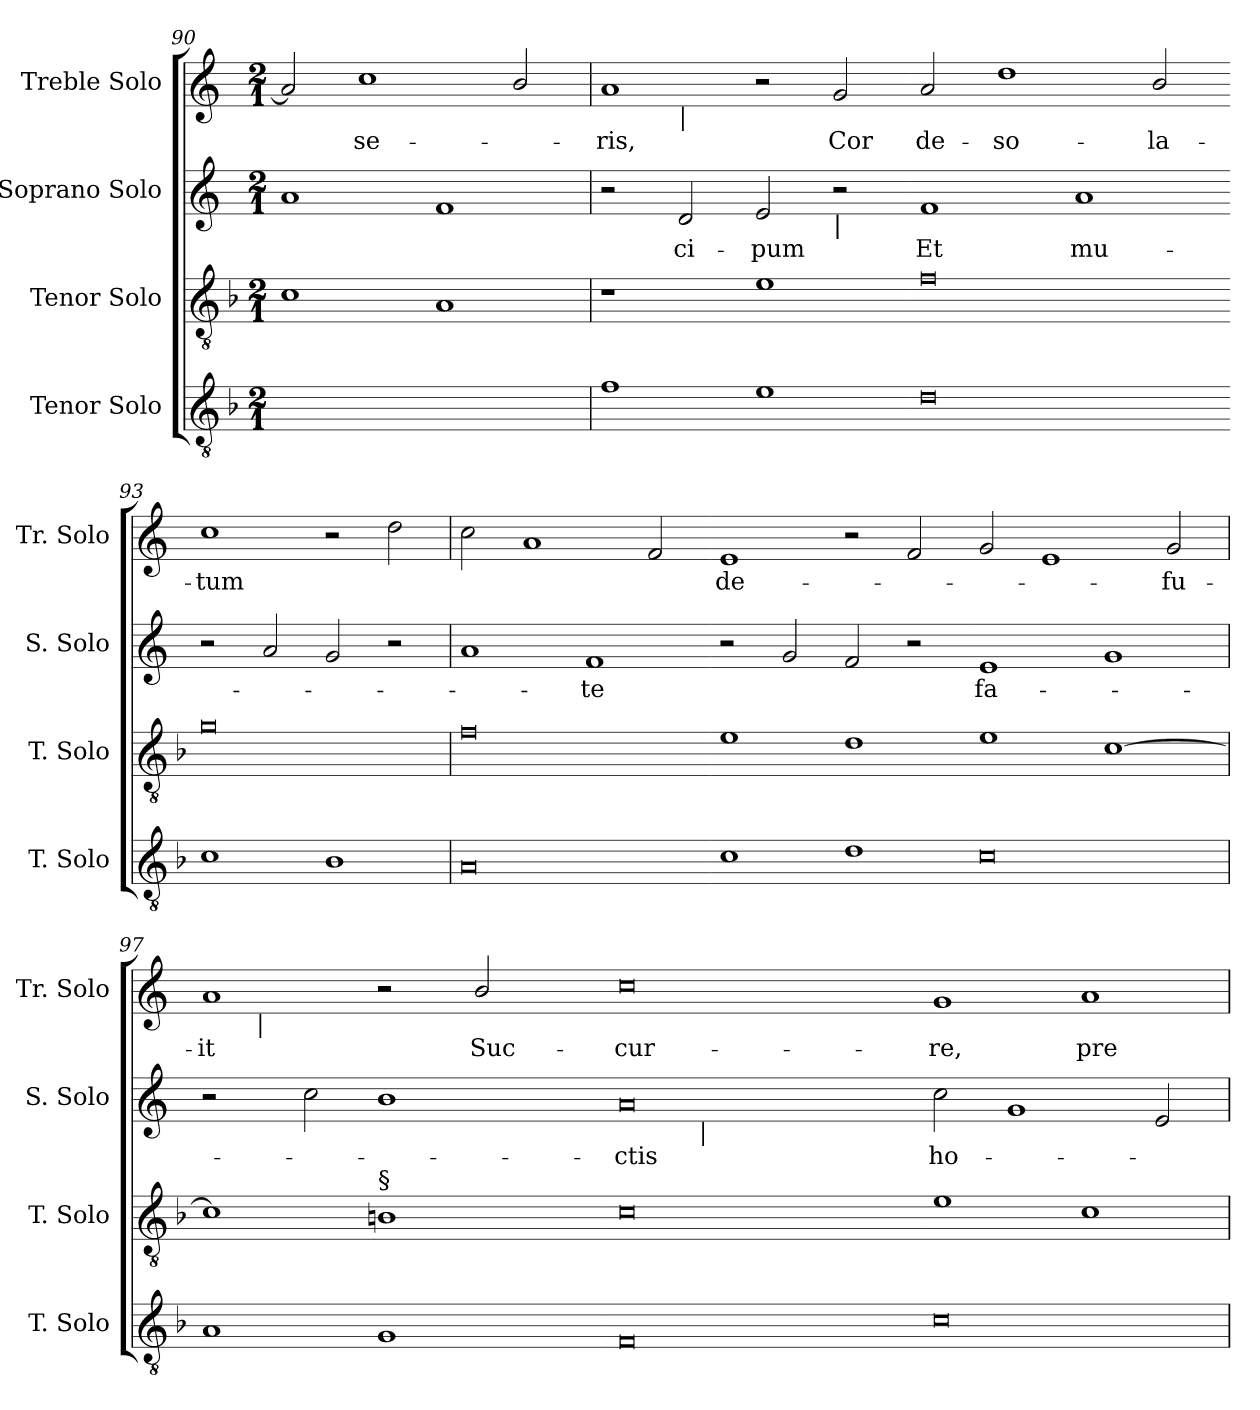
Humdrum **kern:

**kern	**kern	**kern	**text	**kern	**text
*part4	*part3	*part2	*part2	*part1	*part1
*staff4	*staff3	*staff2	*staff2	*staff1	*staff1
*I"Tenor Solo	*I"Tenor Solo	*I"Soprano Solo	*	*I"Treble Solo	*
*I'T. Solo	*I'T. Solo	*I'S. Solo	*	*I'Tr. Solo	*
*clefGv2	*clefGv2	*clefG2	*	*clefG2	*
*ITrd7c12	*ITrd7c12	*	*	*	*
*k[b-]	*k[b-]	*k[]	*	*k[]	*
*F:	*F:	*C:	*	*C:	*
*M2/1	*M2/1	*M2/1	*	*M2/1	*
=90	=90	=90	=90	=90	=90
0FFiyy]	1Ci	1ai	.	2ai/]	.
!	!	!	!	!	!LO:LY:b:color=#000000
.	.	.	.	1cci	-se-
.	1AAi	1fi	.	.	.
.	.	.	.	2bi/	.
!!LO:LB:g=z
=91	=91	=91	=91	=91	=91
!	!	!	!	!LO:TX:b:i:t=-	!
!	!	!	!	!	!LO:LY:b:color=#000000
*	*	*	*	*^	*
1Fi	1r	2r	.	1ai	2ryy	-ris,
!	!	!	!	!	!LO:TX:b:i:t=|	!
!	!	!	!LO:LY:b:color=#000000	!	!	!
.	.	2di/	-ci-	.	1.ryy	.
!	!	!	!LO:LY:b:color=#000000	!	!	!
1Ei	1Ei	2ei/	-pum	2r	.	.
!	!	!LO:TX:b:i:t=|	!	!	!	!
!	!	!	!	!	!	!LO:LY:b:color=#000000
.	.	2r	.	2gi/	.	Cor
*	*	*	*	*v	*v	*
=92-	=92-	=92-	=92-	=92-	=92-
*	*	*	*	*^	*
!	!	!	!LO:LY:b:color=#000000	!	!	!
*	*	*	*	*v	*v	*
*	*	*	*	*^	*
!	!	!	!	!	!	!LO:LY:b:color=#000000
*	*	*	*	*v	*v	*
0Di	0Fi	1fi	Et	2ai/	de-
!	!	!	!	!	!LO:LY:b:color=#000000
.	.	.	.	1ddi	-so-
!	!	!	!LO:LY:b:color=#000000	!	!
.	.	1ai	mu-	.	.
!	!	!	!	!	!LO:LY:b:color=#000000
.	.	.	.	2bi/	-la-
=93-	=93-	=93-	=93-	=93-	=93-
!	!	!	!	!	!LO:LY:b:color=#000000
1Ci	0Gi	2r	.	1cci	-tum
.	.	2ai/	.	.	.
1BB-i	.	2gi/	.	2r	.
.	.	2r	.	2ddi\	.
=94	=94	=94	=94	=94	=94
0AAi	0Fi	1ai	.	2cci\	.
.	.	.	.	1ai	.
!	!	!	!LO:LY:b:color=#000000	!	!
.	.	1fi	-te	.	.
.	.	.	.	2fi/	.
=95-	=95-	=95-	=95-	=95-	=95-
!	!	!	!	!	!LO:LY:b:color=#000000
1Ci	1Ei	2r	.	1ei	de-
.	.	2gi/	.	.	.
1Di	1Di	2fi/	.	2r	.
.	.	2r	.	2fi/	.
=96-	=96-	=96-	=96-	=96-	=96-
!	!	!	!LO:LY:b:color=#000000	!	!
0Ci	1Ei	1ei	fa-	2gi/	.
.	.	.	.	1ei	.
.	[>1Ci	1gi	.	.	.
!	!	!	!	!	!LO:LY:b:color=#000000
.	.	.	.	2gi/	-fu-
!!LO:PB:g=z
=97	=97	=97	=97	=97	=97
!	!	!	!	!LO:TX:b:i:t=-	!
!	!	!	!	!	!LO:LY:b:color=#000000
*	*	*	*	*^	*
1AAi	1Ci]	2r	.	1ai	4ryy	-it
.	.	.	.	.	256ryy	.
.	.	.	.	.	1024ryy	.
!	!	!	!	!	!LO:TX:b:i:t=|	!
.	.	.	.	.	1ryy	.
.	.	2cci\	.	.	.	.
!	!LO:TX:a:t=§	!	!	!	!	!
1GGi	1BBni	1bi	.	2r	.	.
.	.	.	.	.	2ryy	.
!	!	!	!	!	!	!LO:LY:b:color=#000000
.	.	.	.	2bi/	.	Suc-
.	.	.	.	.	8ryy	.
.	.	.	.	.	16ryy	.
.	.	.	.	.	32ryy	.
.	.	.	.	.	64ryy	.
.	.	.	.	.	128ryy	.
.	.	.	.	.	512.ryy	.
*	*	*	*	*v	*v	*
=98-	=98-	=98-	=98-	=98-	=98-
*	*	*	*	*^	*
!	!	!	!LO:LY:b:color=#000000	!	!	!
*	*	*	*	*v	*v	*
*	*	*	*	*^	*
!	!	!	!	!	!	!LO:LY:b:color=#000000
*	*	*^	*	*v	*v	*
0FFi	0Ci	0ai	4ryy	-ctis	0cci	-cur-
.	.	.	16...ryy	.	.	.
!	!	!	!LO:TX:b:i:t=|	!	!	!
.	.	.	1ryy	.	.	.
.	.	.	2ryy	.	.	.
.	.	.	8ryy	.	.	.
.	.	.	128ryy	.	.	.
*	*	*v	*v	*	*	*
=99-	=99-	=99-	=99-	=99-	=99-
*	*	*^	*	*	*
!	!	!	!	!LO:LY:b:color=#000000	!	!
*	*	*v	*v	*	*	*
*	*	*^	*	*	*
!	!	!	!	!	!	!LO:LY:b:color=#000000
*	*	*v	*v	*	*	*
0Ci	1Ei	2cci\	ho-	1gi	-re,
.	.	1gi	.	.	.
!	!	!	!	!	!LO:LY:b:color=#000000
.	1Ci	.	.	1ai	pre-
.	.	2ei/	.	.	.
=	=	=	=	=	=
*-	*-	*-	*-	*-	*-
